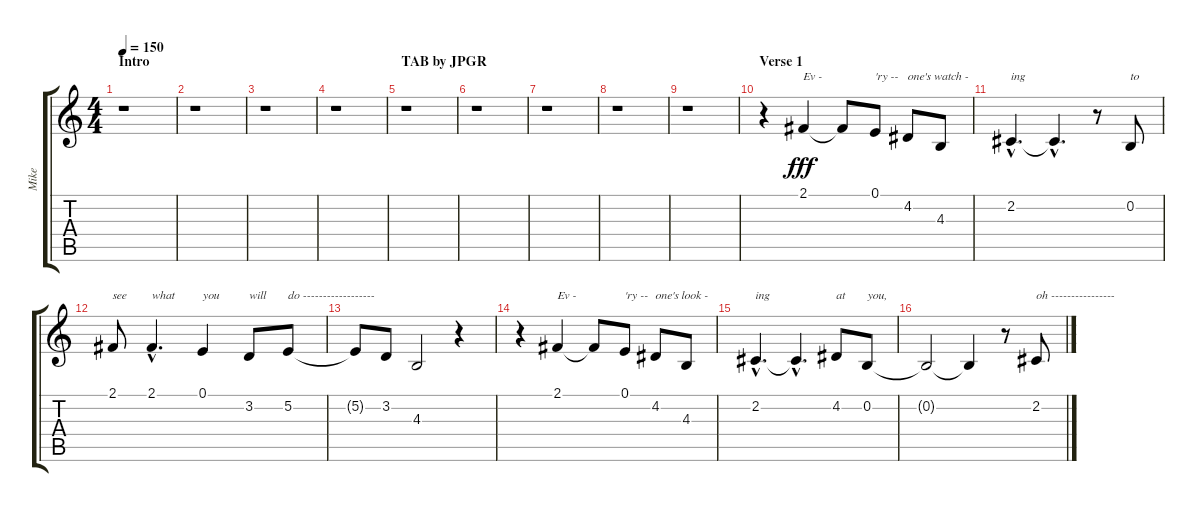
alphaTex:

\track ("Mike" "Mike") {instrument clarinet}
\staff {score tabs}
\tuning (E4 B3 G3 D3 A2 E2) {hide}
\ts (4 4)
\section ("" "Intro                                                                        TAB by JPGR")
\tempo 150
\clef g2
\ks c
r.1{dy fff instrument clarinet} |
r.1 |
r.1 |
r.1 |
r.1 |
r.1 |
r.1 |
r.1 |
r.1 |
\section ("" "Verse 1")
r.4 2.1.4{txt "Ev -"} 2.1{t}.8 0.1.8{txt "'ry --"} 4.2.8{txt "one's watch -"} 4.3.8{txt " "} |
2.2{hac}.4{d txt "ing"} 2.2{hac t}.4{d txt " "} r.8 0.2.8{txt "to"} |
2.1.8{txt "see"} 2.1{hac}.4{d txt "what"} 0.1.4{txt "you"} 3.2.8{txt "will"} 5.2.8{txt "do ------------------"} |
5.2{t}.8 3.2.8 4.3.2 r.4 |
r.4 2.1.4{txt "Ev -"} 2.1{t}.8 0.1.8{txt "'ry --"} 4.2.8{txt "one's look -"} 4.3.8{txt " "} |
2.2{hac}.4{d txt "ing"} 2.2{hac t}.4{d txt " "} 4.2.8{txt "at"} 0.2.8{txt "you,"} |
0.2{t}.2 0.2{t}.4 r.8 2.2.8{txt "oh ----------------"}
